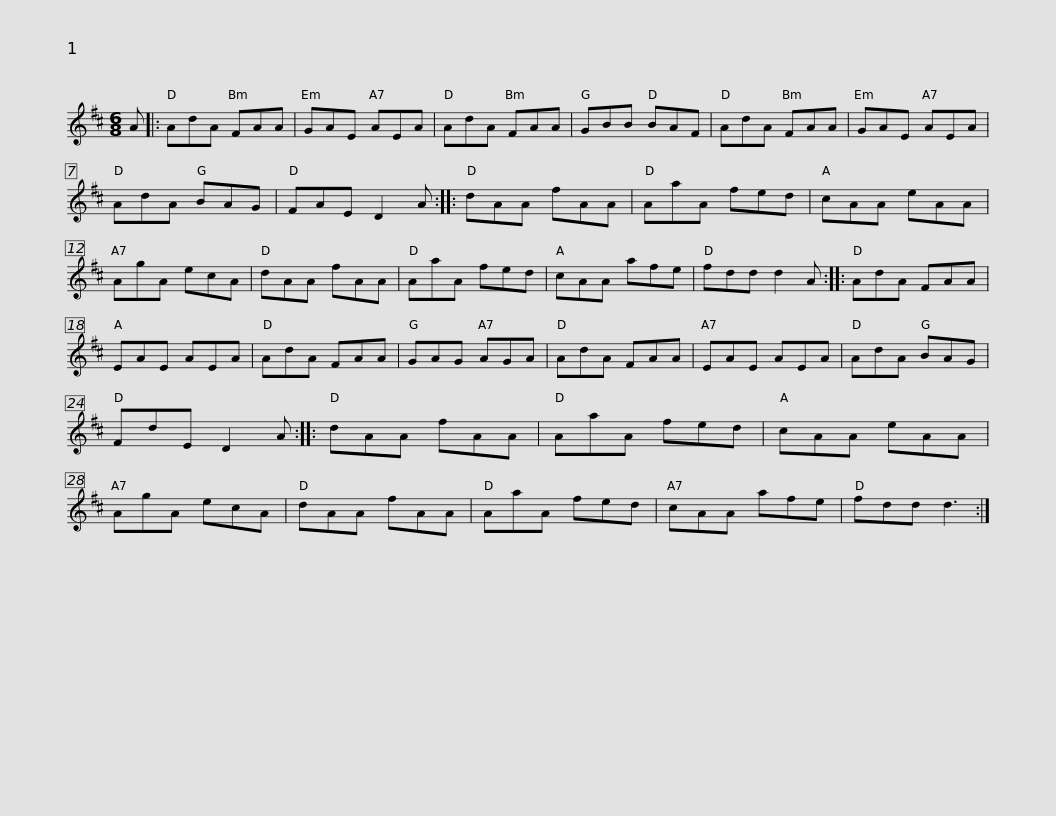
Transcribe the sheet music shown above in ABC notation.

X:1
L:1/8
M:6/8
I:linebreak $
K:D
V:1 treble
V:1
 A |: AdA FAA | GAE AEA | AdA FAA | GBB BAF | %5
 AdA FAA | GAE AEA | AdA BAG |$ FAE D2 A :: dAA fAA | %10
 AaA fed | cAA eAA | AgA ecA | dAA fAA | AaA fed |$ %15
 cAA afe | fdd d2 A :: AdA FAA | EAE AEA | AdA FAA | %20
 GAG AGA | AdA FAA |$ EAE AEA | AdA BAG | FdE D2 A :: %25
 dAA fAA | AaA fed | cAA eAA | AgA ecA |$ dAA fAA | %30
 AaA fed | cAA afe | fdd d3 :| %33
